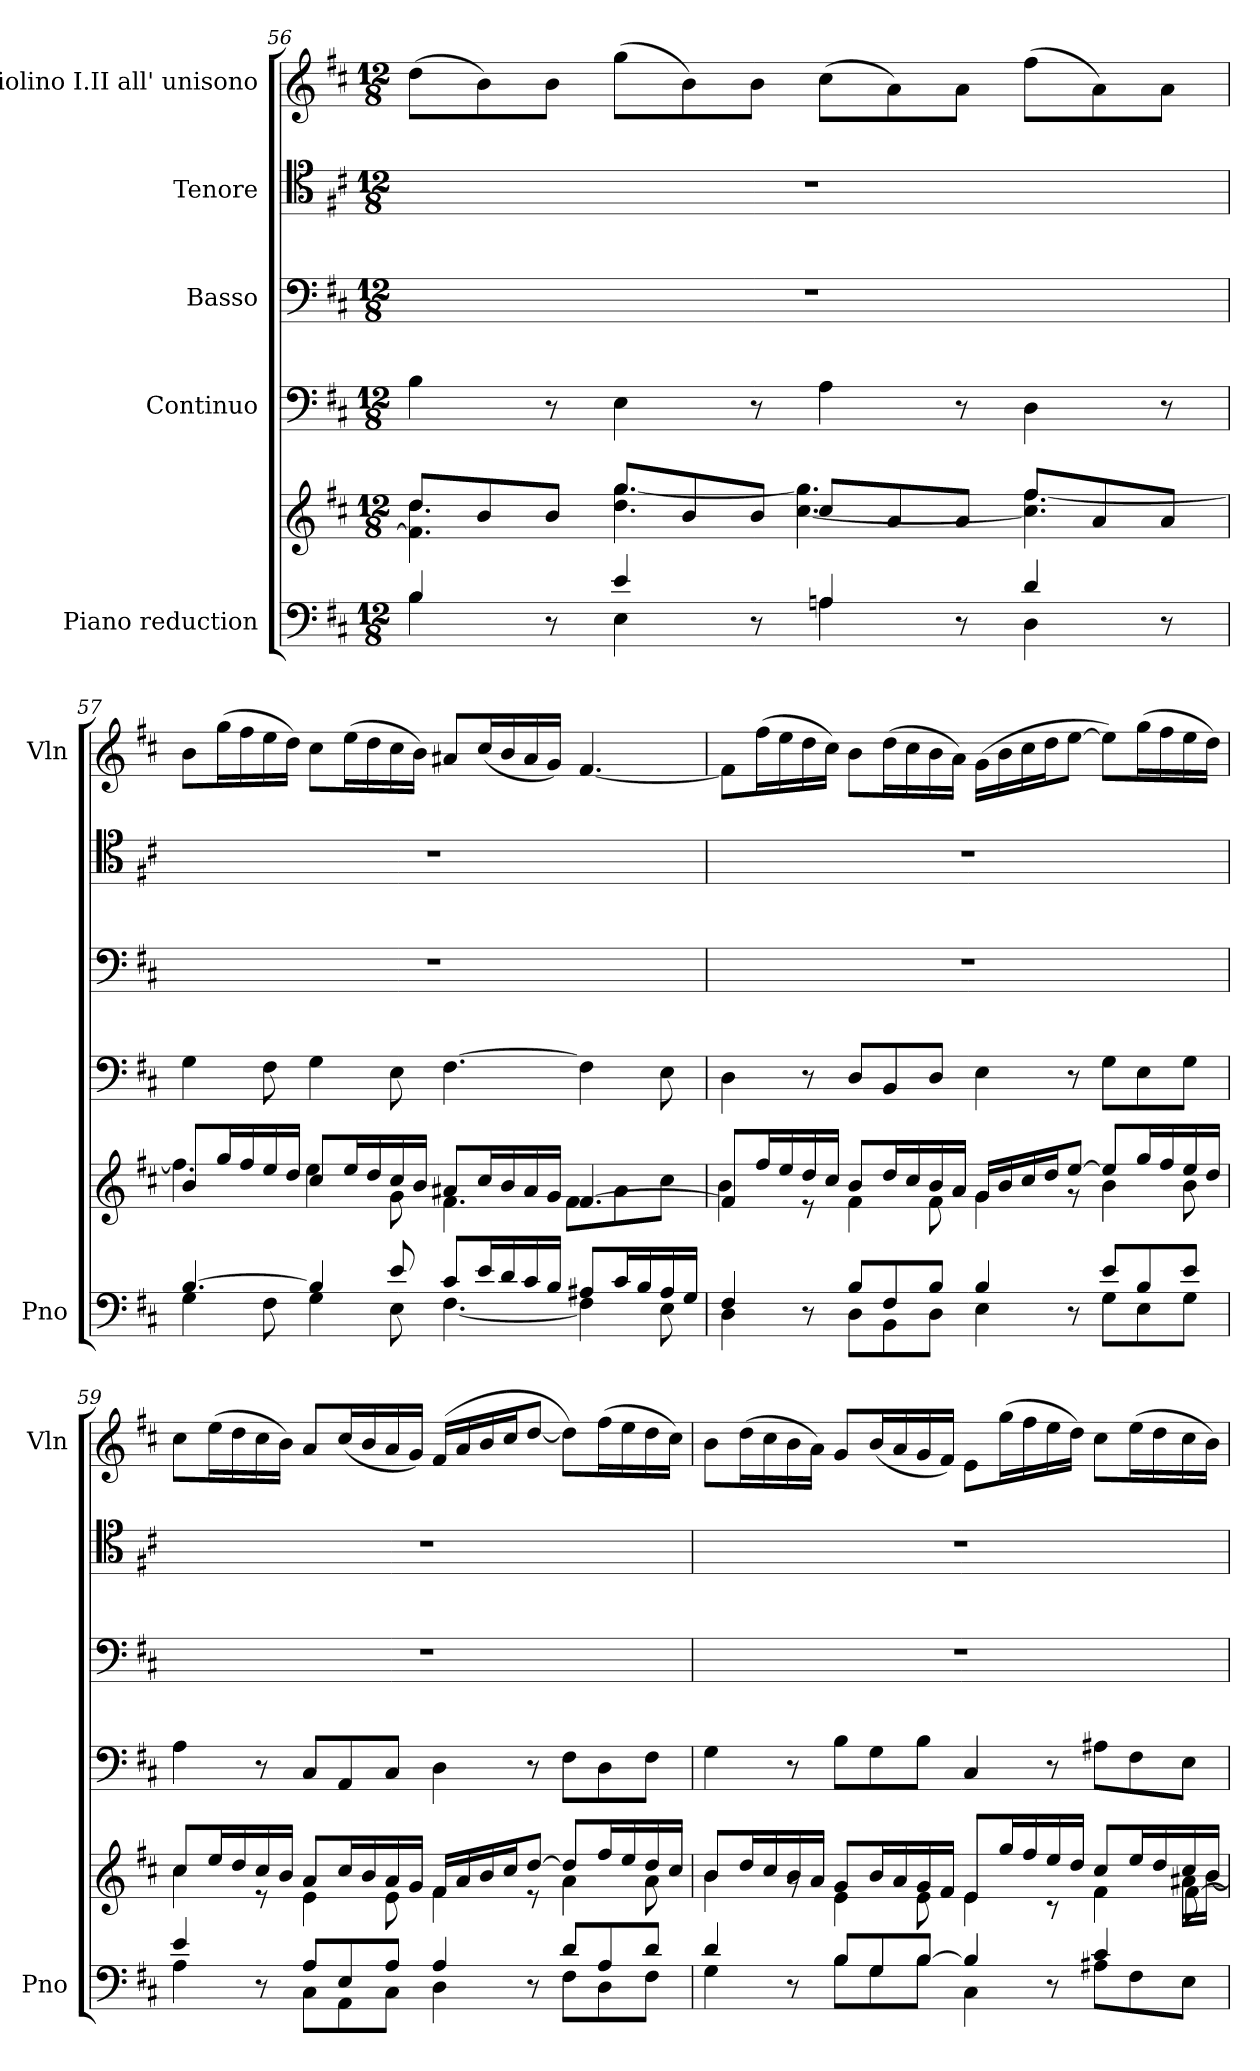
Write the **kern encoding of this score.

**kern	**kern	**kern	**kern	**kern	**kern
*part5	*part5	*part4	*part3	*part2	*part1
*staff6	*staff5	*staff4	*staff3	*staff2	*staff1
*I"Piano reduction	*	*I"Continuo	*I"Basso	*I"Tenore	*I"Violino I.II all' unisono
*I'Pno	*	*	*	*	*I'Vln
!!LO:LB:g=z
*clefF4	*clefG2	*clefF4	*clefF4	*clefC4	*clefG2
*k[f#c#]	*k[f#c#]	*k[f#c#]	*k[f#c#]	*k[f#c#]	*k[f#c#]
*M12/8	*M12/8	*M12/8	*M12/8	*M12/8	*M12/8
=56	=56	=56	=56	=56	=56
*^	*^	*	*	*	*
4B/	4B\	8dd/L	4.f#\] 4.dd\	4B\	1.r	1.r	(>8dd\L
.	.	8b/	.	.	.	.	8b\)
8r	8ryy	8b/J	.	8r	.	.	8b\J
4e/	4E\	8gg/L	4.dd\ [4.gg\	4E\	.	.	(>8gg\L
.	.	8b/	.	.	.	.	8b\)
8r	8ryy	8b/J	.	8r	.	.	8b\J
4An/	4A\	8cc#/L	[4.cc#\ 4.gg\]	4A\	.	.	(>8cc#\L
.	.	8a/	.	.	.	.	8a\)
8r	8ryy	8a/J	.	8r	.	.	8a\J
4d/	4D\	8ff#/L	4.cc#\] [4.ff#\	4D\	.	.	(>8ff#\L
.	.	8a/	.	.	.	.	8a\)
8r	8ryy	8a/J	.	8r	.	.	8a\J
=57	=57	=57	=57	=57	=57	=57	=57
[4.B/	4G\	8b/L	4.ff#\]	4G\	1.r	1.r	8b\L
.	.	16gg/L	.	.	.	.	(>16gg\L
.	.	16ff#/	.	.	.	.	16ff#\
.	8F#\	16ee/	.	8F#\	.	.	16ee\
.	.	16dd/JJ	.	.	.	.	16dd\JJ)
4B/]	4G\	8cc#/L	4ee\	4G\	.	.	8cc#\L
.	.	16ee/L	.	.	.	.	(>16ee\L
.	.	16dd/	.	.	.	.	16dd\
8e/	8E\	16cc#/	8g\	8E\	.	.	16cc#\
.	.	16b/JJ	.	.	.	.	16b\JJ)
8c#/L	[4.F#\	8a#X/L	4.f#\	[4.F#\	.	.	8a#X/L
16e/L	.	16cc#/L	.	.	.	.	(<16cc#/L
16d/	.	16b/	.	.	.	.	16b/
16c#/	.	16a#/	.	.	.	.	16a#/
16B/JJ	.	16g/JJ	.	.	.	.	16g/JJ)
8A#X/L	4F#\]	[4.f#/	8f#\L	4F#\]	.	.	[4.f#/
16c#/L	.	.	8a#\	.	.	.	.
16B/	.	.	.	.	.	.	.
16A#/	8E\	.	8cc#\J	8E\	.	.	.
16G/JJ	.	.	.	.	.	.	.
!!LO:PB:g=z
=58	=58	=58	=58	=58	=58	=58	=58
4F#/	4D\	8f#/L]	4b\	4D\	1.r	1.r	8f#\L]
.	.	16ff#/L	.	.	.	.	(>16ff#\L
.	.	16ee/	.	.	.	.	16ee\
8r	8ryy	16dd/	8r	8r	.	.	16dd\
.	.	16cc#/JJ	.	.	.	.	16cc#\JJ)
8B/L	8D\L	8b/L	4f#\	8D/L	.	.	8b\L
8F#/	8BB\	16dd/L	.	8BB/	.	.	(>16dd\L
.	.	16cc#/	.	.	.	.	16cc#\
8B/J	8D\J	16b/	8f#\	8D/J	.	.	16b\
.	.	16a/JJ	.	.	.	.	16a\JJ)
4B/	4E\	16g/LL	4g\	4E\	.	.	(>16g\LL
.	.	16b/	.	.	.	.	16b\
.	.	16cc#/	.	.	.	.	16cc#\
.	.	16dd/J	.	.	.	.	16dd\J
8r	8ryy	[8ee/J	8r	8r	.	.	[8ee\J
8e/L	8G\L	8ee/L]	4b\	8G\L	.	.	8ee\L])
8B/	8E\	16gg/L	.	8E\	.	.	(>16gg\L
.	.	16ff#/	.	.	.	.	16ff#\
8e/J	8G\J	16ee/	8b\	8G\J	.	.	16ee\
.	.	16dd/JJ	.	.	.	.	16dd\JJ)
=59	=59	=59	=59	=59	=59	=59	=59
4e/	4A\	8cc#/L	4cc#\	4A\	1.r	1.r	8cc#\L
.	.	16ee/L	.	.	.	.	(>16ee\L
.	.	16dd/	.	.	.	.	16dd\
8r	8ryy	16cc#/	8r	8r	.	.	16cc#\
.	.	16b/JJ	.	.	.	.	16b\JJ)
8A/L	8C#\L	8a/L	4e\	8C#/L	.	.	8a/L
8E/	8AA\	16cc#/L	.	8AA/	.	.	(<16cc#/L
.	.	16b/	.	.	.	.	16b/
8A/J	8C#\J	16a/	8e\	8C#/J	.	.	16a/
.	.	16g/JJ	.	.	.	.	16g/JJ)
4A/	4D\	16f#/LL	4f#\	4D\	.	.	(>16f#/LL
.	.	16a/	.	.	.	.	16a/
.	.	16b/	.	.	.	.	16b/
.	.	16cc#/J	.	.	.	.	16cc#/J
8r	8ryy	[8dd/J	8r	8r	.	.	[8dd/J
8d/L	8F#\L	8dd/L]	4a\	8F#\L	.	.	8dd\L])
8A/	8D\	16ff#/L	.	8D\	.	.	(>16ff#\L
.	.	16ee/	.	.	.	.	16ee\
8d/J	8F#\J	16dd/	8a\	8F#\J	.	.	16dd\
.	.	16cc#/JJ	.	.	.	.	16cc#\JJ)
!!LO:LB:g=z
=60	=60	=60	=60	=60	=60	=60	=60
*	*	*	*^	*	*	*	*
4d/	4G\	8b/L	4b\	4.ryy	4G\	1.r	1.r	8b\L
.	.	16dd/L	.	.	.	.	.	(>16dd\L
.	.	16cc#/	.	.	.	.	.	16cc#\
8r	8ryy	16b/	8rg	.	8r	.	.	16b\
.	.	16a/JJ	.	.	.	.	.	16a\JJ)
*	*	*	*v	*v	*	*	*	*
8B/L	8B\L	8g/L	4e\	8B\L	.	.	8g/L
8G/	8G\	16b/L	.	8G\	.	.	(<16b/L
.	.	16a/	.	.	.	.	16a/
[8B/J	8B\J	16g/	8e\	8B\J	.	.	16g/
.	.	16f#/JJ	.	.	.	.	16f#/JJ)
4B/]	4C#\	8e/L	4e\	4C#/	.	.	8e\L
.	.	16gg/L	.	.	.	.	(>16gg\L
.	.	16ff#/	.	.	.	.	16ff#\
8r	8ryy	16ee/	8r	8r	.	.	16ee\
.	.	16dd/JJ	.	.	.	.	16dd\JJ)
4c#/	8A#X\L	8cc#/L	4f#\	8A#X\L	.	.	8cc#\L
.	8F#\	16ee/L	.	8F#\	.	.	(>16ee\L
.	.	16dd/	.	.	.	.	16dd\
*	*	*	*^	*	*	*	*
8ryy	8E\J	16cc#/	16a#X\LL	[8f#\	8E\J	.	.	16cc#\
.	.	16b/JJ	[16b\JJ	.	.	.	.	16b\JJ)
*v	*v	*	*	*	*	*	*	*
*	*v	*v	*v	*	*	*	*
=	=	=	=	=	=
*-	*-	*-	*-	*-	*-
